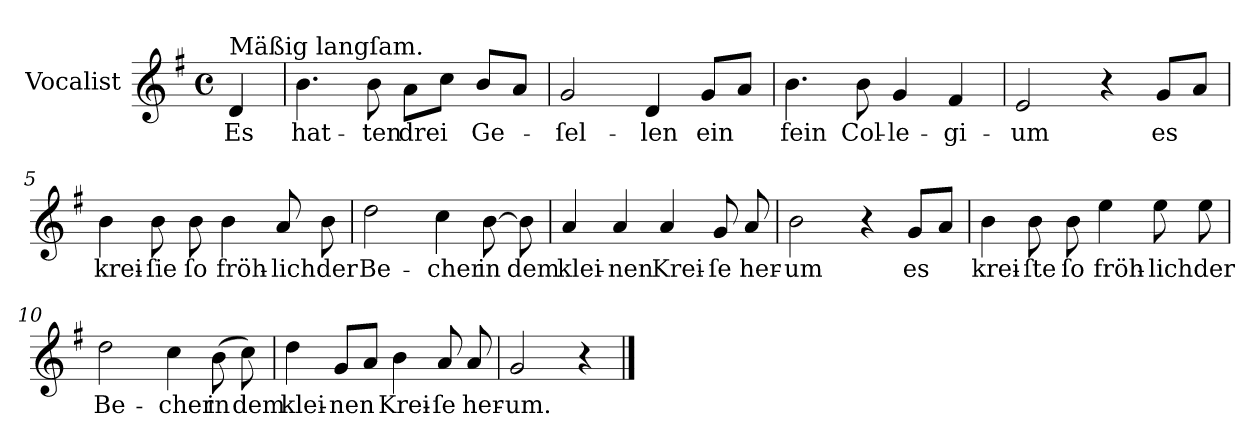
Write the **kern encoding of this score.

**kern	**text
*part1	*part1
*staff1	*staff1
*I"Vocalist	*
*clefG2	*
*k[f#]	*
*G:	*
*M4/4	*
*met(c)	*
=	=
!LO:TX:a:t=Mäßig langſam.	!
4d	Es
=1	=1
4.b	hat-
8b	-ten
8aL	drei
8ccJ	.
8bL	Ge-
8aJ	.
=2	=2
2g	-ſel-
4d	-len
8gL	ein
8aJ	.
=3	=3
4.b	fein
8b	Col-
4g	-le-
4f#	-gi-
=4	=4
2e	-um
4r	.
8gL	es
8aJ	.
=5	=5
4b	krei-
8b	-ſie
8b	ſo
4b	fröh-
8a	-lich
8b	der
=6	=6
2dd	Be-
4cc	-cher
[8b	in
8b]	dem
=7	=7
4a	klei-
4a	-nen
4a	Krei-
8g	-ſe
8a	her-
=8	=8
2b	-um
4r	.
8gL	es
8aJ	.
=9	=9
4b	krei-
8b	-ſte
8b	ſo
4ee	fröh-
8ee	-lich
8ee	der
=10	=10
2dd	Be-
4cc	-cher
(8b	in
8cc)	dem
=11	=11
4dd	klei-
8gL	-nen
8aJ	.
4b	Krei-
8a	-ſe
8a	her-
=12	=12
2g	-um.
4r	.
==	==
*-	*-
